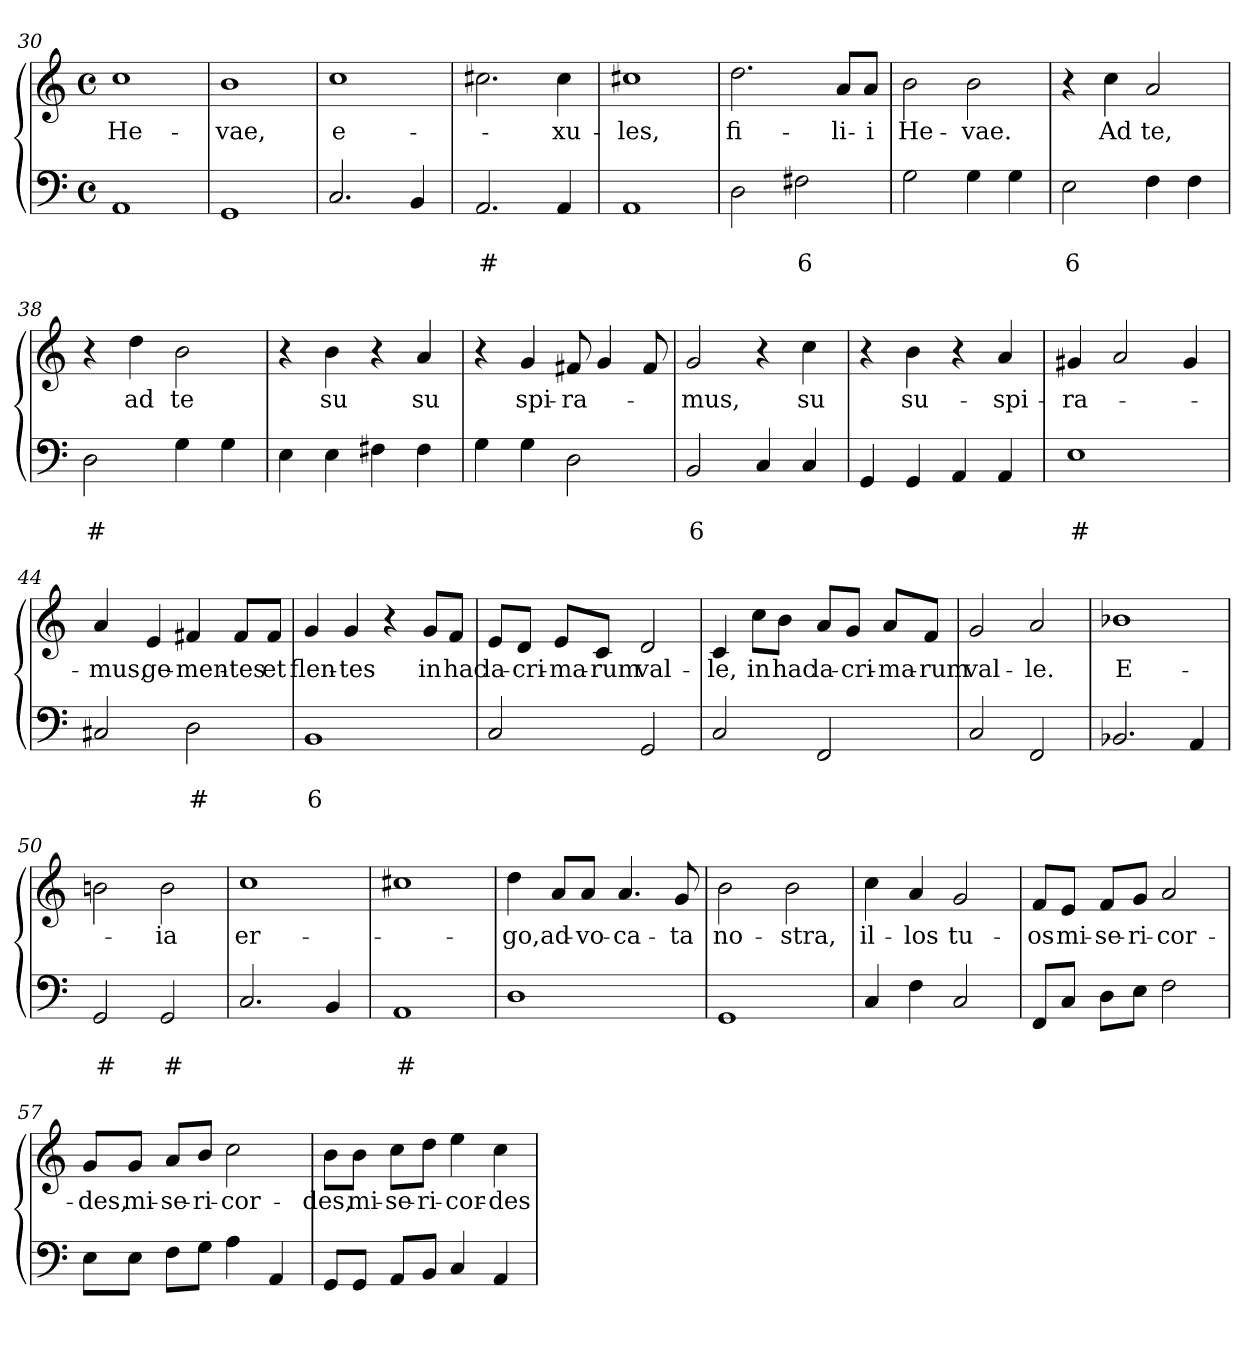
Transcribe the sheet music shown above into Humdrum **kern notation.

**kern	**text	**text	**kern	**text
*part2	*part2	*part2	*part1	*part1
*staff2	*staff2	*staff2	*staff1	*staff1
*clefF4	*	*	*clefG2	*
*k[]	*	*	*k[]	*
*C:	*	*	*C:	*
*M4/4	*	*	*M4/4	*
*met(c)	*	*	*met(c)	*
=30	=30	=30	=30	=30
!	!	!	!	!LO:LY:b
1AA	.	.	1cc	He-
!!LO:LB:g=z
=31	=31	=31	=31	=31
!	!	!	!	!LO:LY:b
1GG	.	.	1b	-vae,
=32	=32	=32	=32	=32
!	!	!	!	!LO:LY:b
2.C/	.	.	1cc	e-
4BB/	.	.	.	.
=33	=33	=33	=33	=33
!	!	!LO:LY:b	!	!
2.AA/	.	#	2.cc#X\	.
!	!	!	!	!LO:LY:b
4AA/	.	.	4cc#\	-xu-
=34	=34	=34	=34	=34
!	!	!	!	!LO:LY:b
1AA	.	.	1cc#X	-les,
=35	=35	=35	=35	=35
!	!	!	!	!LO:LY:b
2D\	.	.	2.dd\	fi-
!	!	!LO:LY:b	!	!
2F#X\	.	6	.	.
!	!	!	!	!LO:LY:b
.	.	.	8a/L	-li-
!	!	!	!	!LO:LY:b
.	.	.	8a/J	-i
!!LO:LB:g=z
=36	=36	=36	=36	=36
!	!	!	!	!LO:LY:b
2G\	.	.	2b\	He-
!	!	!	!	!LO:LY:b
4G\	.	.	2b\	-vae.
4G\	.	.	.	.
=37	=37	=37	=37	=37
!	!	!LO:LY:b	!	!
2E\	.	6	4r	.
!	!	!	!	!LO:LY:b
.	.	.	4cc\	Ad
!	!	!	!	!LO:LY:b
4F\	.	.	2a/	te,
4F\	.	.	.	.
=38	=38	=38	=38	=38
!	!	!LO:LY:b	!	!
2D\	.	#	4r	.
!	!	!	!	!LO:LY:b
.	.	.	4dd\	ad
!	!	!	!	!LO:LY:b
4G\	.	.	2b\	te
4G\	.	.	.	.
=39	=39	=39	=39	=39
4E\	.	.	4r	.
!	!	!	!	!LO:LY:b
4E\	.	.	4b\	su­
4F#X\	.	.	4r	.
!	!	!	!	!LO:LY:b
4F#\	.	.	4a/	su­
=40	=40	=40	=40	=40
4G\	.	.	4r	.
!	!	!	!	!LO:LY:b
4G\	.	.	4g/	spi-
!	!	!	!	!LO:LY:b
2D\	.	.	8f#X/	-ra-
.	.	.	4g/	.
.	.	.	8f#/	.
!!LO:LB:g=z
=41	=41	=41	=41	=41
!	!	!LO:LY:b	!	!LO:LY:b
2BB/	.	6	2g/	-mus,
4C/	.	.	4r	.
!	!	!	!	!LO:LY:b
4C/	.	.	4cc\	su­
=42	=42	=42	=42	=42
4GG/	.	.	4r	.
!	!	!	!	!LO:LY:b
4GG/	.	.	4b\	su­-
4AA/	.	.	4r	.
!	!	!	!	!LO:LY:b
4AA/	.	.	4a/	-spi-
=43	=43	=43	=43	=43
!	!	!LO:LY:b	!	!LO:LY:b
1E	.	#	4g#X/	-ra-
.	.	.	2a/	.
.	.	.	4g#/	.
=44	=44	=44	=44	=44
!	!	!	!	!LO:LY:b
2C#X/	.	.	4a/	-mus,
!	!	!	!	!LO:LY:b
.	.	.	4e/	ge-
!	!	!LO:LY:b	!	!LO:LY:b
2D\	.	#	4f#X/	-men-
!	!	!	!	!LO:LY:b
.	.	.	8f#/L	-tes
!	!	!	!	!LO:LY:b
.	.	.	8f#/J	et
=45	=45	=45	=45	=45
!	!	!LO:LY:b	!	!LO:LY:b
1BB	.	6	4g/	flen-
!	!	!	!	!LO:LY:b
.	.	.	4g/	-tes
.	.	.	4r	.
!	!	!	!	!LO:LY:b
.	.	.	8g/L	in
!	!	!	!	!LO:LY:b
.	.	.	8f/J	hac
!!LO:LB:g=z
=46	=46	=46	=46	=46
!	!	!	!	!LO:LY:b
2C/	.	.	8e/L	la-
!	!	!	!	!LO:LY:b
.	.	.	8d/J	-cri-
!	!	!	!	!LO:LY:b
.	.	.	8e/L	-ma-
!	!	!	!	!LO:LY:b
.	.	.	8c/J	-rum
!	!	!	!	!LO:LY:b
2GG/	.	.	2d/	val-
=47	=47	=47	=47	=47
!	!	!	!	!LO:LY:b
2C/	.	.	4c/	-le,
!	!	!	!	!LO:LY:b
.	.	.	8cc\L	in
!	!	!	!	!LO:LY:b
.	.	.	8b\J	hac
!	!	!	!	!LO:LY:b
2FF/	.	.	8a/L	la-
!	!	!	!	!LO:LY:b
.	.	.	8g/J	-cri-
!	!	!	!	!LO:LY:b
.	.	.	8a/L	-ma-
!	!	!	!	!LO:LY:b
.	.	.	8f/J	-rum
=48	=48	=48	=48	=48
!	!	!	!	!LO:LY:b
2C/	.	.	2g/	val-
!	!	!	!	!LO:LY:b
2FF/	.	.	2a/	-le.
=49	=49	=49	=49	=49
!	!	!	!	!LO:LY:b
2.BB-X/	.	.	1b-X	E-
4AA/	.	.	.	.
=50	=50	=50	=50	=50
!	!	!LO:LY:b	!	!
2GG/	.	#	2bni\	.
!	!	!LO:LY:b	!	!LO:LY:b
2GG/	.	#	2b\	-ia
!!LO:LB:g=z
=51	=51	=51	=51	=51
!	!	!	!	!LO:LY:b
2.C/	.	.	1cc	er-
4BB/	.	.	.	.
=52	=52	=52	=52	=52
!	!	!LO:LY:b	!	!
1AA	.	#	1cc#X	.
=53	=53	=53	=53	=53
!	!	!	!	!LO:LY:b
1D	.	.	4dd\	-go,
!	!	!	!	!LO:LY:b
.	.	.	8a/L	ad-
!	!	!	!	!LO:LY:b
.	.	.	8a/J	-vo-
!	!	!	!	!LO:LY:b
.	.	.	4.a/	-ca-
!	!	!	!	!LO:LY:b
.	.	.	8g/	-ta
=54	=54	=54	=54	=54
!	!	!	!	!LO:LY:b
1GG	.	.	2b\	no-
!	!	!	!	!LO:LY:b
.	.	.	2b\	-stra,
=55	=55	=55	=55	=55
!	!	!	!	!LO:LY:b
4C/	.	.	4cc\	il-
!	!	!	!	!LO:LY:b
4F\	.	.	4a/	-los
!	!	!	!	!LO:LY:b
2C/	.	.	2g/	tu-
!!LO:PB:g=z
=56	=56	=56	=56	=56
!	!	!	!	!LO:LY:b
8FF/L	.	.	8f/L	-os
!	!	!	!	!LO:LY:b
8C/J	.	.	8e/J	mi-
!	!	!	!	!LO:LY:b
8D\L	.	.	8f/L	-se-
!	!	!	!	!LO:LY:b
8E\J	.	.	8g/J	-ri-
!	!	!	!	!LO:LY:b
2F\	.	.	2a/	-cor-
=57	=57	=57	=57	=57
!	!	!	!	!LO:LY:b
8E\L	.	.	8g/L	-des,
!	!	!	!	!LO:LY:b
8E\J	.	.	8g/J	mi-
!	!	!	!	!LO:LY:b
8F\L	.	.	8a/L	-se-
!	!	!	!	!LO:LY:b
8G\J	.	.	8b/J	-ri-
!	!	!	!	!LO:LY:b
4A\	.	.	2cc\	-cor-
4AA/	.	.	.	.
=58	=58	=58	=58	=58
!	!	!	!	!LO:LY:b
8GG/L	.	.	8b\L	-des,
!	!	!	!	!LO:LY:b
8GG/J	.	.	8b\J	mi-
!	!	!	!	!LO:LY:b
8AA/L	.	.	8cc\L	-se-
!	!	!	!	!LO:LY:b
8BB/J	.	.	8dd\J	-ri-
!	!	!	!	!LO:LY:b
4C/	.	.	4ee\	-cor-
!	!	!	!	!LO:LY:b
4AA/	.	.	4cc\	-des
=	=	=	=	=
*-	*-	*-	*-	*-
